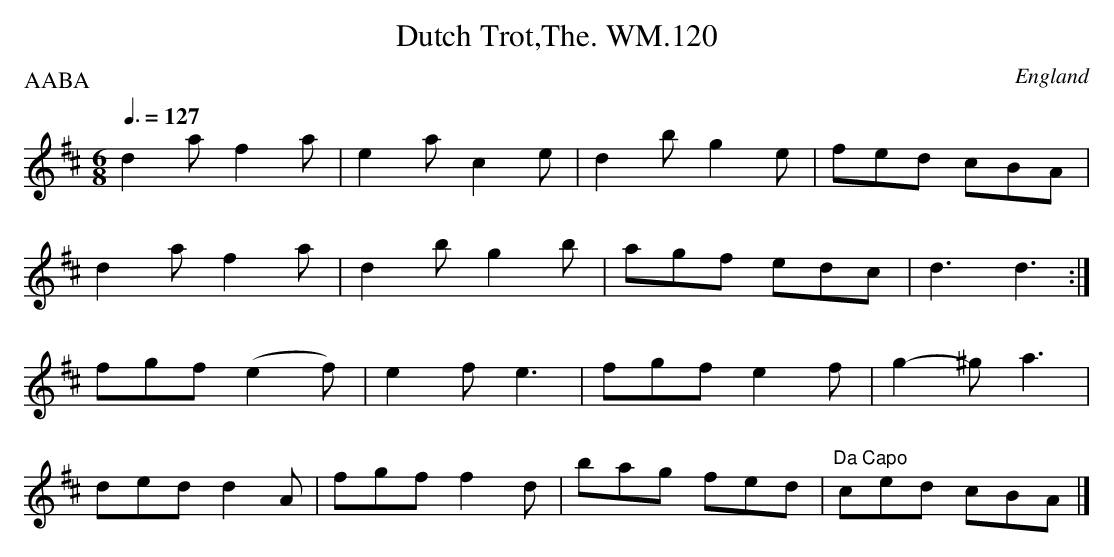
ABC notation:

X:1
T:Dutch Trot,The. WM.120
M:6/8
L:1/8
Q:3/8=127
O:England
P:AABA
K:D major
d2af2a|e2ac2e|d2bg2e|fed cBA|!
d2af2a|d2bg2b|agf edc|d3d3:|!
fgf(e2f)|e2fe3|fgfe2f|g2-^ga3|!
dedd2A|fgff2d|bag fed|"Da Capo"ced cBA|]
